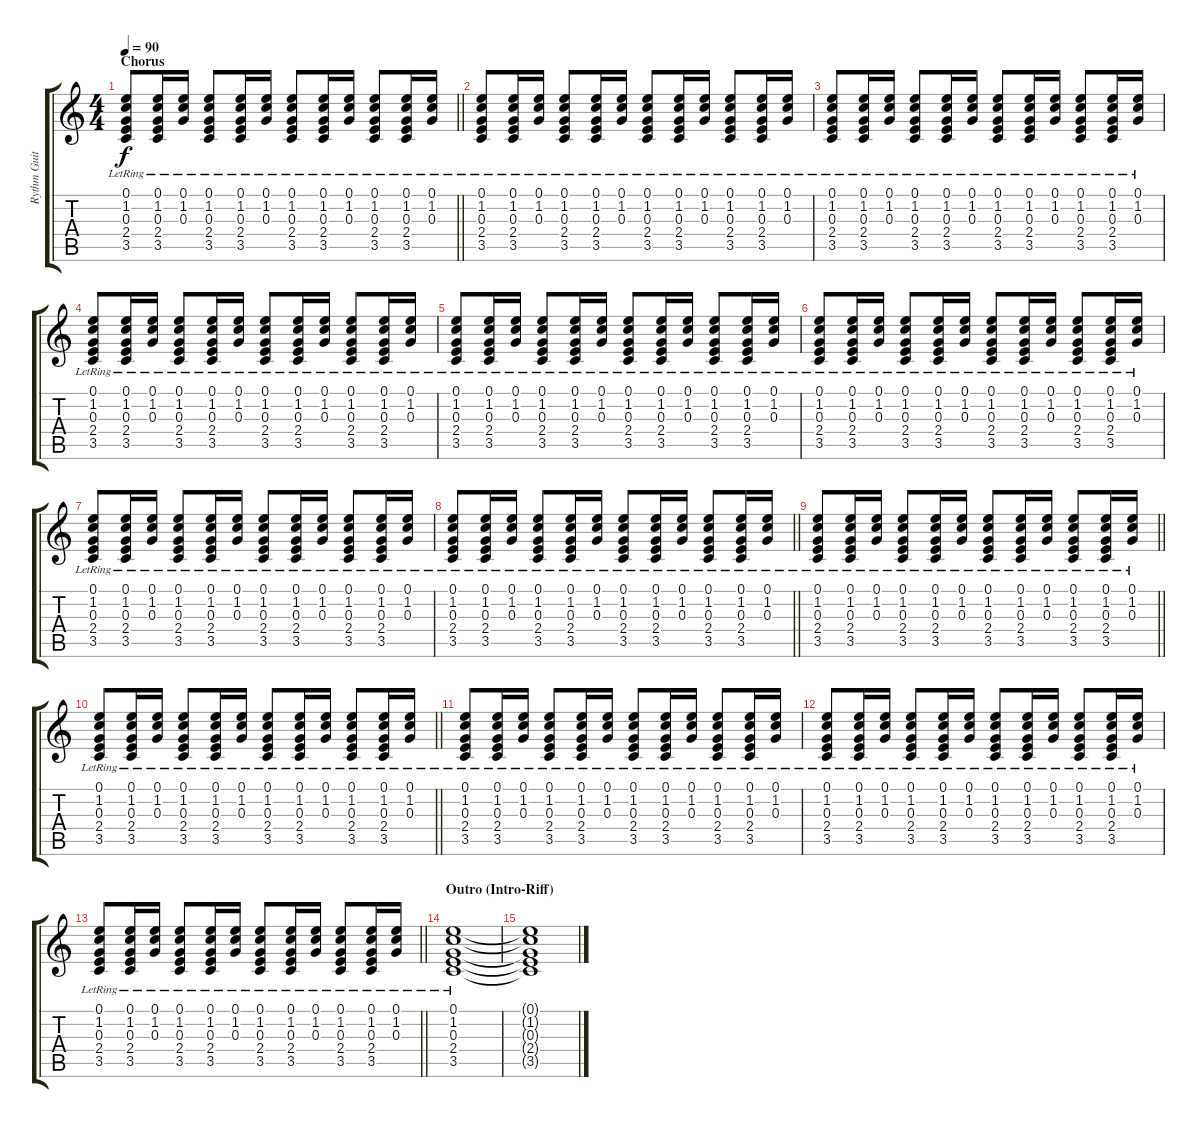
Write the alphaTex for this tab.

\track ("Rythm Guitar" "Rythm Guit") {instrument acousticguitarsteel}
\staff {score tabs}
\tuning (E4 B3 G3 D3 A2 E2) {hide}
\ts (4 4)
\section ("" "Chorus")
\tempo 90
\clef g2
\barLineRight lightlight
\ks c
(0.1{lr} 1.2{lr} 0.3{lr} 2.4{lr} 3.5{lr}).8{dy f volume 16} (0.1{lr} 1.2{lr} 0.3{lr} 2.4{lr} 3.5{lr}).16 (0.1{lr} 1.2{lr} 0.3{lr}).16 (0.1{lr} 1.2{lr} 0.3{lr} 2.4{lr} 3.5{lr}).8 (0.1{lr} 1.2{lr} 0.3{lr} 2.4{lr} 3.5{lr}).16 (0.1{lr} 1.2{lr} 0.3{lr}).16 (0.1{lr} 1.2{lr} 0.3{lr} 2.4{lr} 3.5{lr}).8 (0.1{lr} 1.2{lr} 0.3{lr} 2.4{lr} 3.5{lr}).16 (0.1{lr} 1.2{lr} 0.3{lr}).16 (0.1{lr} 1.2{lr} 0.3{lr} 2.4{lr} 3.5{lr}).8 (0.1{lr} 1.2{lr} 0.3{lr} 2.4{lr} 3.5{lr}).16 (0.1{lr} 1.2{lr} 0.3{lr}).16 |
(0.1{lr} 1.2{lr} 0.3{lr} 2.4{lr} 3.5{lr}).8 (0.1{lr} 1.2{lr} 0.3{lr} 2.4{lr} 3.5{lr}).16 (0.1{lr} 1.2{lr} 0.3{lr}).16 (0.1{lr} 1.2{lr} 0.3{lr} 2.4{lr} 3.5{lr}).8 (0.1{lr} 1.2{lr} 0.3{lr} 2.4{lr} 3.5{lr}).16 (0.1{lr} 1.2{lr} 0.3{lr}).16 (0.1{lr} 1.2{lr} 0.3{lr} 2.4{lr} 3.5{lr}).8 (0.1{lr} 1.2{lr} 0.3{lr} 2.4{lr} 3.5{lr}).16 (0.1{lr} 1.2{lr} 0.3{lr}).16 (0.1{lr} 1.2{lr} 0.3{lr} 2.4{lr} 3.5{lr}).8 (0.1{lr} 1.2{lr} 0.3{lr} 2.4{lr} 3.5{lr}).16 (0.1{lr} 1.2{lr} 0.3{lr}).16 |
(0.1{lr} 1.2{lr} 0.3{lr} 2.4{lr} 3.5{lr}).8 (0.1{lr} 1.2{lr} 0.3{lr} 2.4{lr} 3.5{lr}).16 (0.1{lr} 1.2{lr} 0.3{lr}).16 (0.1{lr} 1.2{lr} 0.3{lr} 2.4{lr} 3.5{lr}).8 (0.1{lr} 1.2{lr} 0.3{lr} 2.4{lr} 3.5{lr}).16 (0.1{lr} 1.2{lr} 0.3{lr}).16 (0.1{lr} 1.2{lr} 0.3{lr} 2.4{lr} 3.5{lr}).8 (0.1{lr} 1.2{lr} 0.3{lr} 2.4{lr} 3.5{lr}).16 (0.1{lr} 1.2{lr} 0.3{lr}).16 (0.1{lr} 1.2{lr} 0.3{lr} 2.4{lr} 3.5{lr}).8 (0.1{lr} 1.2{lr} 0.3{lr} 2.4{lr} 3.5{lr}).16 (0.1{lr} 1.2{lr} 0.3{lr}).16 |
(0.1{lr} 1.2{lr} 0.3{lr} 2.4{lr} 3.5{lr}).8 (0.1{lr} 1.2{lr} 0.3{lr} 2.4{lr} 3.5{lr}).16 (0.1{lr} 1.2{lr} 0.3{lr}).16 (0.1{lr} 1.2{lr} 0.3{lr} 2.4{lr} 3.5{lr}).8 (0.1{lr} 1.2{lr} 0.3{lr} 2.4{lr} 3.5{lr}).16 (0.1{lr} 1.2{lr} 0.3{lr}).16 (0.1{lr} 1.2{lr} 0.3{lr} 2.4{lr} 3.5{lr}).8 (0.1{lr} 1.2{lr} 0.3{lr} 2.4{lr} 3.5{lr}).16 (0.1{lr} 1.2{lr} 0.3{lr}).16 (0.1{lr} 1.2{lr} 0.3{lr} 2.4{lr} 3.5{lr}).8 (0.1{lr} 1.2{lr} 0.3{lr} 2.4{lr} 3.5{lr}).16 (0.1{lr} 1.2{lr} 0.3{lr}).16 |
(0.1{lr} 1.2{lr} 0.3{lr} 2.4{lr} 3.5{lr}).8 (0.1{lr} 1.2{lr} 0.3{lr} 2.4{lr} 3.5{lr}).16 (0.1{lr} 1.2{lr} 0.3{lr}).16 (0.1{lr} 1.2{lr} 0.3{lr} 2.4{lr} 3.5{lr}).8 (0.1{lr} 1.2{lr} 0.3{lr} 2.4{lr} 3.5{lr}).16 (0.1{lr} 1.2{lr} 0.3{lr}).16 (0.1{lr} 1.2{lr} 0.3{lr} 2.4{lr} 3.5{lr}).8 (0.1{lr} 1.2{lr} 0.3{lr} 2.4{lr} 3.5{lr}).16 (0.1{lr} 1.2{lr} 0.3{lr}).16 (0.1{lr} 1.2{lr} 0.3{lr} 2.4{lr} 3.5{lr}).8 (0.1{lr} 1.2{lr} 0.3{lr} 2.4{lr} 3.5{lr}).16 (0.1{lr} 1.2{lr} 0.3{lr}).16 |
(0.1{lr} 1.2{lr} 0.3{lr} 2.4{lr} 3.5{lr}).8 (0.1{lr} 1.2{lr} 0.3{lr} 2.4{lr} 3.5{lr}).16 (0.1{lr} 1.2{lr} 0.3{lr}).16 (0.1{lr} 1.2{lr} 0.3{lr} 2.4{lr} 3.5{lr}).8 (0.1{lr} 1.2{lr} 0.3{lr} 2.4{lr} 3.5{lr}).16 (0.1{lr} 1.2{lr} 0.3{lr}).16 (0.1{lr} 1.2{lr} 0.3{lr} 2.4{lr} 3.5{lr}).8 (0.1{lr} 1.2{lr} 0.3{lr} 2.4{lr} 3.5{lr}).16 (0.1{lr} 1.2{lr} 0.3{lr}).16 (0.1{lr} 1.2{lr} 0.3{lr} 2.4{lr} 3.5{lr}).8 (0.1{lr} 1.2{lr} 0.3{lr} 2.4{lr} 3.5{lr}).16 (0.1{lr} 1.2{lr} 0.3{lr}).16 |
(0.1{lr} 1.2{lr} 0.3{lr} 2.4{lr} 3.5{lr}).8 (0.1{lr} 1.2{lr} 0.3{lr} 2.4{lr} 3.5{lr}).16 (0.1{lr} 1.2{lr} 0.3{lr}).16 (0.1{lr} 1.2{lr} 0.3{lr} 2.4{lr} 3.5{lr}).8 (0.1{lr} 1.2{lr} 0.3{lr} 2.4{lr} 3.5{lr}).16 (0.1{lr} 1.2{lr} 0.3{lr}).16 (0.1{lr} 1.2{lr} 0.3{lr} 2.4{lr} 3.5{lr}).8 (0.1{lr} 1.2{lr} 0.3{lr} 2.4{lr} 3.5{lr}).16 (0.1{lr} 1.2{lr} 0.3{lr}).16 (0.1{lr} 1.2{lr} 0.3{lr} 2.4{lr} 3.5{lr}).8 (0.1{lr} 1.2{lr} 0.3{lr} 2.4{lr} 3.5{lr}).16 (0.1{lr} 1.2{lr} 0.3{lr}).16 |
\barLineRight lightlight
(0.1{lr} 1.2{lr} 0.3{lr} 2.4{lr} 3.5{lr}).8 (0.1{lr} 1.2{lr} 0.3{lr} 2.4{lr} 3.5{lr}).16 (0.1{lr} 1.2{lr} 0.3{lr}).16 (0.1{lr} 1.2{lr} 0.3{lr} 2.4{lr} 3.5{lr}).8 (0.1{lr} 1.2{lr} 0.3{lr} 2.4{lr} 3.5{lr}).16 (0.1{lr} 1.2{lr} 0.3{lr}).16 (0.1{lr} 1.2{lr} 0.3{lr} 2.4{lr} 3.5{lr}).8 (0.1{lr} 1.2{lr} 0.3{lr} 2.4{lr} 3.5{lr}).16 (0.1{lr} 1.2{lr} 0.3{lr}).16 (0.1{lr} 1.2{lr} 0.3{lr} 2.4{lr} 3.5{lr}).8 (0.1{lr} 1.2{lr} 0.3{lr} 2.4{lr} 3.5{lr}).16 (0.1{lr} 1.2{lr} 0.3{lr}).16 |
\barLineRight lightlight
(0.1{lr} 1.2{lr} 0.3{lr} 2.4{lr} 3.5{lr}).8 (0.1{lr} 1.2{lr} 0.3{lr} 2.4{lr} 3.5{lr}).16 (0.1{lr} 1.2{lr} 0.3{lr}).16 (0.1{lr} 1.2{lr} 0.3{lr} 2.4{lr} 3.5{lr}).8 (0.1{lr} 1.2{lr} 0.3{lr} 2.4{lr} 3.5{lr}).16 (0.1{lr} 1.2{lr} 0.3{lr}).16 (0.1{lr} 1.2{lr} 0.3{lr} 2.4{lr} 3.5{lr}).8 (0.1{lr} 1.2{lr} 0.3{lr} 2.4{lr} 3.5{lr}).16 (0.1{lr} 1.2{lr} 0.3{lr}).16 (0.1{lr} 1.2{lr} 0.3{lr} 2.4{lr} 3.5{lr}).8 (0.1{lr} 1.2{lr} 0.3{lr} 2.4{lr} 3.5{lr}).16 (0.1{lr} 1.2{lr} 0.3{lr}).16 |
\barLineRight lightlight
(0.1{lr} 1.2{lr} 0.3{lr} 2.4{lr} 3.5{lr}).8 (0.1{lr} 1.2{lr} 0.3{lr} 2.4{lr} 3.5{lr}).16 (0.1{lr} 1.2{lr} 0.3{lr}).16 (0.1{lr} 1.2{lr} 0.3{lr} 2.4{lr} 3.5{lr}).8 (0.1{lr} 1.2{lr} 0.3{lr} 2.4{lr} 3.5{lr}).16 (0.1{lr} 1.2{lr} 0.3{lr}).16 (0.1{lr} 1.2{lr} 0.3{lr} 2.4{lr} 3.5{lr}).8 (0.1{lr} 1.2{lr} 0.3{lr} 2.4{lr} 3.5{lr}).16 (0.1{lr} 1.2{lr} 0.3{lr}).16 (0.1{lr} 1.2{lr} 0.3{lr} 2.4{lr} 3.5{lr}).8 (0.1{lr} 1.2{lr} 0.3{lr} 2.4{lr} 3.5{lr}).16 (0.1{lr} 1.2{lr} 0.3{lr}).16 |
(0.1{lr} 1.2{lr} 0.3{lr} 2.4{lr} 3.5{lr}).8 (0.1{lr} 1.2{lr} 0.3{lr} 2.4{lr} 3.5{lr}).16 (0.1{lr} 1.2{lr} 0.3{lr}).16 (0.1{lr} 1.2{lr} 0.3{lr} 2.4{lr} 3.5{lr}).8 (0.1{lr} 1.2{lr} 0.3{lr} 2.4{lr} 3.5{lr}).16 (0.1{lr} 1.2{lr} 0.3{lr}).16 (0.1{lr} 1.2{lr} 0.3{lr} 2.4{lr} 3.5{lr}).8 (0.1{lr} 1.2{lr} 0.3{lr} 2.4{lr} 3.5{lr}).16 (0.1{lr} 1.2{lr} 0.3{lr}).16 (0.1{lr} 1.2{lr} 0.3{lr} 2.4{lr} 3.5{lr}).8 (0.1{lr} 1.2{lr} 0.3{lr} 2.4{lr} 3.5{lr}).16 (0.1{lr} 1.2{lr} 0.3{lr}).16 |
(0.1{lr} 1.2{lr} 0.3{lr} 2.4{lr} 3.5{lr}).8 (0.1{lr} 1.2{lr} 0.3{lr} 2.4{lr} 3.5{lr}).16 (0.1{lr} 1.2{lr} 0.3{lr}).16 (0.1{lr} 1.2{lr} 0.3{lr} 2.4{lr} 3.5{lr}).8 (0.1{lr} 1.2{lr} 0.3{lr} 2.4{lr} 3.5{lr}).16 (0.1{lr} 1.2{lr} 0.3{lr}).16 (0.1{lr} 1.2{lr} 0.3{lr} 2.4{lr} 3.5{lr}).8 (0.1{lr} 1.2{lr} 0.3{lr} 2.4{lr} 3.5{lr}).16 (0.1{lr} 1.2{lr} 0.3{lr}).16 (0.1{lr} 1.2{lr} 0.3{lr} 2.4{lr} 3.5{lr}).8 (0.1{lr} 1.2{lr} 0.3{lr} 2.4{lr} 3.5{lr}).16 (0.1{lr} 1.2{lr} 0.3{lr}).16 |
\barLineRight lightlight
(0.1{lr} 1.2{lr} 0.3{lr} 2.4{lr} 3.5{lr}).8 (0.1{lr} 1.2{lr} 0.3{lr} 2.4{lr} 3.5{lr}).16 (0.1{lr} 1.2{lr} 0.3{lr}).16 (0.1{lr} 1.2{lr} 0.3{lr} 2.4{lr} 3.5{lr}).8 (0.1{lr} 1.2{lr} 0.3{lr} 2.4{lr} 3.5{lr}).16 (0.1{lr} 1.2{lr} 0.3{lr}).16 (0.1{lr} 1.2{lr} 0.3{lr} 2.4{lr} 3.5{lr}).8 (0.1{lr} 1.2{lr} 0.3{lr} 2.4{lr} 3.5{lr}).16 (0.1{lr} 1.2{lr} 0.3{lr}).16 (0.1{lr} 1.2{lr} 0.3{lr} 2.4{lr} 3.5{lr}).8 (0.1{lr} 1.2{lr} 0.3{lr} 2.4{lr} 3.5{lr}).16 (0.1{lr} 1.2{lr} 0.3{lr}).16 |
\section ("" "Outro (Intro-Riff)")
(0.1{lr} 1.2{lr} 0.3{lr} 2.4{lr} 3.5{lr}).1 |
(0.1{t} 1.2{t} 0.3{t} 2.4{t} 3.5{t}).1
